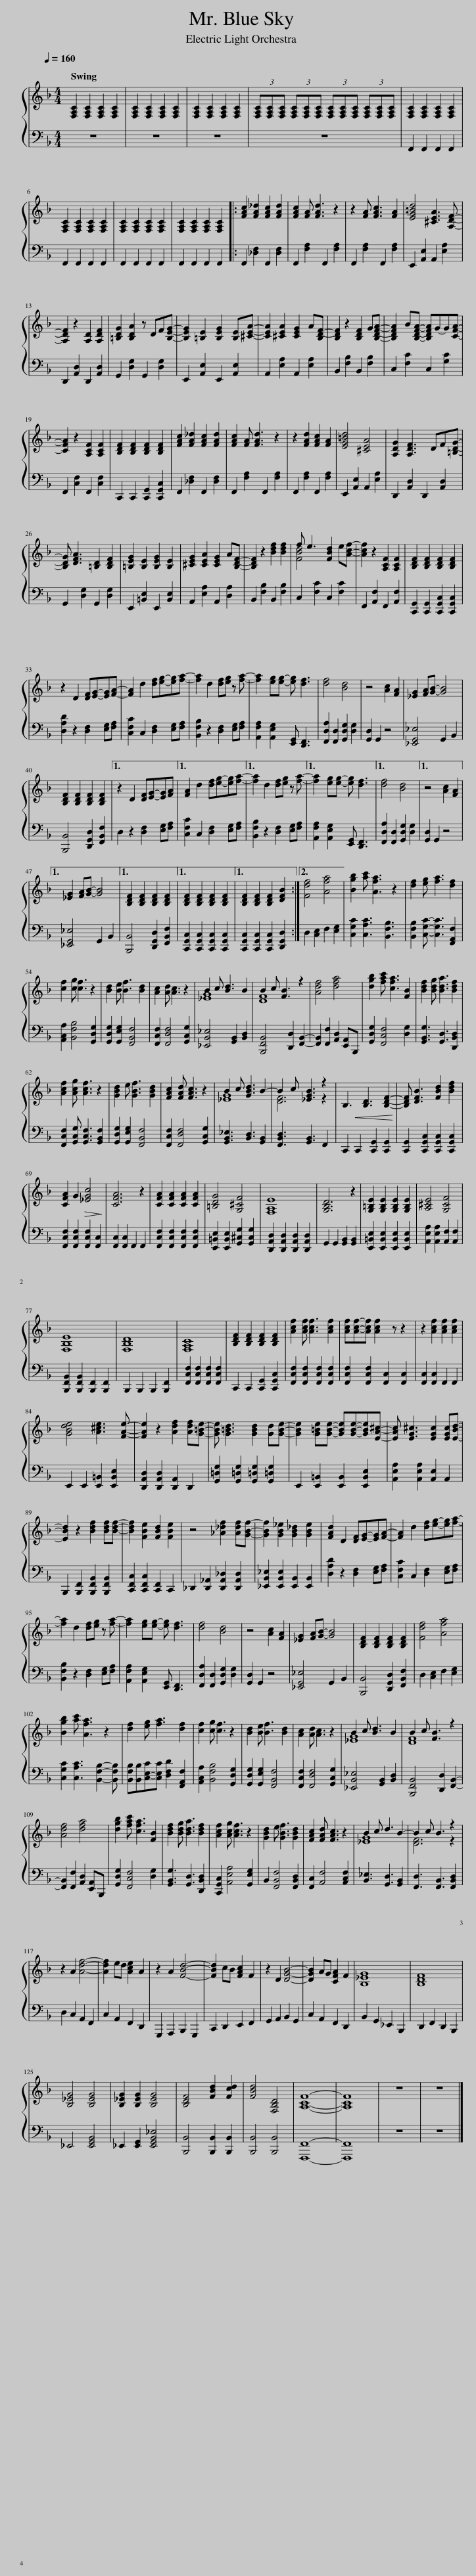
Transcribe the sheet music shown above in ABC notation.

X:1
%%score { ( 1 3 ) | 2 }
L:1/8
Q:1/4=160
M:4/4
I:linebreak $
K:F
V:1 treble
V:3 treble
V:2 bass
V:1
 [F,A,C]2 [F,A,C]2 [F,A,C]2 [F,A,C]2 | [F,A,C]2 [F,A,C]2 [F,A,C]2 [F,A,C]2 | [F,A,C]2 [F,A,C]2 [F,A,C]2 [F,A,C]2 | (3[F,A,C][F,A,C][F,A,C] (3[F,A,C][F,A,C][F,A,C] (3[F,A,C][F,A,C][F,A,C] (3[F,A,C][F,A,C][F,A,C] | [F,A,C]2 [F,A,C]2 [F,A,C]2 [F,A,C]2 |$ %5
 [F,A,C]2 [F,A,C]2 [F,A,C]2 [F,A,C]2 | [F,A,C]2 [F,A,C]2 [F,A,C]2 [F,A,C]2 | [F,A,C]2 [F,A,C]2 [F,A,C]2 [F,A,C]2 |: [FAc]2 [FA_d]2 [FAc]2 [FAd]2 | [FAc]2 [FA] [FAd]3 z2 | %10
 z2 [FA] [FAc]3 [FA]2 | [EG=Bd]4 [^CEA]3 [A,DF]- |$ [A,DF]2 z2 [A,D]2 [A,DF]2 | [=B,DG]2 [B,DA]2 z DF[B,EG]- | [B,EG]2 [=B,E]2 [B,EG]2 [B,E][^CEA]- | %15
 [CEA]2 [^CEA]2 [CEG]2 A[B,D-F-] | [B,DF]2 z2 [B,DF]2 G[B,DFA]- | [B,DFA]2 B[B,DFA]- [B,DFA]G-G[CFA]- |$ [CFA]2 z2 [A,CF]2 [A,CF]2 | [B,DF]2 [B,DF]2 [B,DF]2 [B,DF]2 | %20
 [FAc]2 [FA_d]2 [FAc]2 [FAd]2 | [FAc]2 [FA] [FAd]3 z2 | z2 [FAd]2 [FAc]2 [FA]2 | [EG=Bd]4 [^CEA]4 | [A,DG]2 [A,DF]3 DF[=B,DG]- |$ %25
 [B,DG] [DFA]3 [=B,D]2 [B,DF]2 | [=B,EG]2 [B,E]2 [B,EG]2 [B,E]2 | [^CEG]2 [CEA]2 [CEG]2 A[B,DF]- | [B,DF]2 z2 [Bdf]2 [Bdf]2 | f e3 [FBd]2 e[Acf]- | %30
 [Acf]2 z2 [A,CF]2 [A,CF]2 | [B,DF]2 [B,DF]2 [B,DF]2 [B,DF]2 |$ z2 D2 [DF][EG]-[EG][FA]- | [FA]2 d2 [df][eg]-[eg][fa]- | [fa]2 d2 [df][eg] z [fa]- | %35
 [fa]2 [eg][eg]- [eg] [df]3 | [df]4 [Bd]4 | z4 [Ac]2 [FA]2 | [_EG]2 [FA][GB]- [GB]4 |$ [B,DF]2 [B,DF]2 [B,DF]2 [B,DF]2 |1 %40
 z2 D2 [DF][EG]-[EG][FA] ||1 [FA]2 d2 [df][eg]-[eg][fa]- ||1 [fa]2 d2 [df][eg] z [fa]- ||1 [fa]2 [eg][eg]- [eg] [df]3 ||1 [df]4 [Bd]4 ||1 %45
 z4 [Ac]2 [FA]2 ||1$ [_EG]2 [FA][GB]- [GB]4 ||1 [B,DF]2 [B,DF]2 [B,DF]2 [B,DF]2 ||1 [B,DF]2 [B,DF]2 [B,DF]2 [B,DF]2 ||1 [B,DF]2 [B,DF]2 [B,DF]2 [DFB]2 :|2 %50
 [Fdf]4 [Afa]4 || [Bgb]2 [ac'] [Afa]3 z2 | [df]2 [eg] [fa]3 [df]2 |$ [cf]2 [cg] [cf]3 z2 | [Bd]2 [Be] [Bf]3 [Bd]2 | %55
 [Ac]2 [Ad] [Ac]3 z2 | B2 c [Bd]3 B2 | B2 c [FB]3 z2 | [Adf]4 [dfa]4 | [dgb]2 [fac'] [cfa]3 [FB]2 | %60
 [Bdf]2 [Bdg] [Bda]3 [Bdf]2 |$ [Acf]2 [Acg] [Acf]3 z2 | [GBd]2 e [GBf]3 [GBd]2 | [FAc]2 [FAd] [FAc]3 z2 | B2 c [GBd]3 B2- | %65
 B2 c [_EGB]3 z2 | B,3 [B,D]3 [B,DF]2- | [B,DF] [DFB]3 [FBd]2 [Bdf]2 |$ [CFA]2 G2!>(! [_EGc]4!>)! | [CFA]6 z2 | %70
 [CFA]2 [CFA]2 [CFA]2 [CFA]2 | [=B,DG]4 [G,^CF]4 | [F,A,E]8 | [G,B,D]6 z2 | [G,=B,E]2 [G,B,E]2 [G,B,E]2 [G,B,E]2 | %75
 [A,^CE]4 [G,CF]4 |$ [F,B,E]8 | [F,B,D]8 | [F,A,C]8 | [B,DF]2 [B,DF]2 [B,DF]2 [B,DF]2 | %80
 [Acf]2 [Acf] [Acf]3 [Acf]2 | [Acf][Acf]-[Acf] [Acf]2 z z2 | z2 [Acf]2 [Acf]2 [Acf]2 |$ [GBde]4 [A^ce]3 [FAe]- | [FAe]2 z2 [Adf]2 [Adf][G=Be]- | %85
 [GBe] [G=Bd]3 [GBd]2 [Gd][GBe]- | [GBe]2 [G=Be][GBe]- [GBe][GBe]-[GBe][EA^c]- | [EAc] [EG^c]3 [EGc]2 [EGc][EBd]- |$ [EBd]2 z2 [Bdf]2 [Bdf][Bdf]- | [Bdf]2 [FBe]2 [FBd]2 [FBe]2 | %90
 z4 [_A_df]2 [Adf][GBf]- | [GBf]2 [GB_e]2 [GB_d]2 [GBe]2 | [FAd]2 D2 [DF][EG]-[EG][FA]- | [FA]2 d2 [df][eg]-[eg][fa]- |$ [fa]2 d2 [df][eg] z [fa]- | %95
 [fa]2 [eg][eg]- [eg] [df]3 | [df]4 [Bd]4 | z4 [Ac]2 [FA]2 | [_EG]2 [FA][GB]- [GB]4 | [B,DF]2 [B,DF]2 [B,DF]2 [B,DF]2 | %100
 [Fdf]4 [Afa]4 |$ [Bgb]2 [ac'] [Afa]3 z2 | [df]2 [eg] [fa]3 [df]2 | [cf]2 [cg] [cf]3 z2 | [Bd]2 [Be] [Bf]3 [Bd]2 | %105
 [Ac]2 [Ad] [Ac]3 z2 | B2 c [Bd]3 B2 | B2 c [FB]3 z2 |$ [Adf]4 [dfa]4 | [dgb]2 [fac'] [cfa]3 [FB]2 | %110
 [Bdf]2 [Bdg] [Bda]3 [Bdf]2 | [Acf]2 [Acg] [Acf]3 z2 | [GBd]2 e [GBf]3 [GBd]2 | [FAc]2 [FAd] [FAc]3 z2 | B2 c d3 B2- | %115
 B2 c B3 z2 |$ z2 A2 [Adf]4- | [Adf]2 ed [Ace]2 A2 | z2 A2 [FBd]4- | [FBd]2 cB [FAc]2 F2 | %120
 z2 D2 [DGB]4- | [DGB]2 AG [CFA]2 F2 | [B,_EG]8 | [B,DF]8 |$ [B,_EG]4 [B,EG]4 | %125
 [B,_EG]2 [B,EG]2 [B,EG]4 | [B,DF]4 [FBd]2 [Fcd]2 | [FBd]4 [F,B,D]4 | [A,CF]8- | [A,CF]8 | %130
 z8 | z8 |] %132
V:2
 z8 | z8 | z8 | z8 | F,,2 F,,2 F,,2 F,,2 |$ %5
 F,,2 F,,2 F,,2 F,,2 | F,,2 F,,2 F,,2 F,,2 | F,,2 F,,2 F,,2 F,,2 |: F,,2 [_D,F,]2 F,,2 [D,F,]2 | F,,2 [F,A,]2 F,,2 [F,A,]2 | %10
 F,,2 [F,A,]2 F,,2 [F,A,]2 | E,,2 [A,,E,]2 A,,2 [E,A,]2 |$ D,,2 [A,,D,]2 D,,2 [A,,D,]2 | G,,2 [D,G,]2 G,,2 [D,G,]2 | E,,2 [A,,E,]2 E,,2 [A,,E,]2 | %15
 A,,2 [E,A,]2 A,,2 [E,A,]2 | B,,2 [F,B,]2 B,,2 [F,B,]2 | C,2 [F,C]2 C,2 [G,C]2 |$ F,,2 [C,F,]2 F,,2 [C,F,]2 | C,,2 C,,2 [C,,G,,]2 [C,,G,,C,]2 | %20
 F,,2 [_D,F,]2 F,,2 [D,F,]2 | F,,2 [F,A,]2 F,,2 [F,A,]2 | F,,2 [F,A,]2 F,,2 [F,A,]2 | E,,2 [A,,E,]2 A,,2 [E,A,]2 | D,,2 [A,,D,]2 D,,2 [A,,D,]2 |$ %25
 G,,2 [D,G,]2 G,,2 [D,G,]2 | E,,2 [=B,,E,]2 E,,2 [B,,E,]2 | A,,2 [E,A,]2 A,,2 [D,A,]2 | B,,2 [F,B,]2 B,,2 [F,B,]2 | C,2 [F,C]2 C,2 [F,C]2 | %30
 F,,2 [A,,F,]2 F,,2 [A,,F,]2 | [C,,G,,]2 [C,,G,,]2 [C,,G,,C,]2 [C,,G,,C,]2 |$ [D,A,D]2 z2 [D,F,]2 [E,G,][F,A,] | [C,F,C]2 C,2 [D,F,]2 [E,G,][F,A,] | [B,,F,B,]2 z2 [D,F,]2 [E,G,][F,A,] | %35
 [A,,F,A,]2 [A,,E,G,]2 [E,,G,,] [D,,F,,]3 | [F,,D,A,]2 [F,,D,]2 [G,,D,G,]2 [D,G,]2 | [G,,D,]2 G,,2 z4 | [_E,,G,,_E,]4 G,,2 B,,2 |$ [B,,,B,,]4 [D,,G,,D,]2 [F,,B,,F,]2 |1 %40
 D,2 z2 [D,F,]2 [E,G,][F,A,] ||1 [C,F,C]2 C,2 [D,F,]2 [E,G,][F,A,] ||1 [B,,F,B,]2 z2 [D,F,]2 [E,G,][F,A,] ||1 [A,,F,A,]2 [A,,E,G,]2 [E,,G,,] [D,,F,,]3 ||1 [F,,D,A,]2 [F,,D,]2 [G,,D,G,]2 [D,G,]2 ||1 %45
 [G,,D,]2 G,,2 z4 ||1$ [_E,,G,,_E,]4 G,,2 B,,2 ||1 [B,,,B,,]4 [D,,G,,D,]2 [F,,B,,F,]2 ||1 [C,,G,,C,]2 [C,,G,,C,]2 [C,,G,,C,]2 [C,,G,,C,]2 ||1 [C,,G,,C,]2 [C,,G,,C,]2 [C,,G,,C,]2 [D,,G,,D,]2 :|2 %50
 D,2 [C,E,]2 F,2 [E,G,]2 || [C,G,C]2 [C,A,C]3 [B,,F,B,]3 | [B,,F,B,]2 [C,G,C]- [C,G,C]3 [F,,A,,F,]2 |$ [A,,C,A,]2 [B,,F,B,]4 [G,,D,G,]2 | [G,,D,G,]2 [G,,E,G,]2 [F,,B,,F,]4 | %55
 [F,,C,F,]2 [F,,D,F,]4 [G,,C,G,]2 | [_E,,B,,_E,]4 [G,,B,,]2 [B,,D,]2 | [B,,,F,,B,,]4 [D,,D,]2 [F,,B,,]2- | [F,,B,,]2 [F,,F,]2 [A,,D,]2 [E,,A,,]B,,, | [G,,D,G,]2 [F,,C,F,]4 [D,G,]2 | %60
 [G,,B,,G,]3 [G,,D,]3 [D,,B,,D,]2 |$ [F,,C,F,]2 [G,,C,G,] [G,,C,F,]3 [G,,B,,F,]2 | [G,,D,G,]2 [G,,E,G,]2 [F,,B,,F,]4 | [F,,C,F,]2 [F,,D,F,]4 [G,,C,G,]2 | [G,,B,,_E,]3 [B,,D,]3 [G,,B,,]2 | %65
 [F,,B,,D,]3 [G,,B,,]3 F,,2 | C,,2!<(! C,,2 [C,,G,,]2 [C,,G,,]2!<)! | [C,,G,,]2 [C,,G,,C,]2 [C,,G,,C,]2 [C,,G,,C,]2 |$ [F,,C,F,]2 [F,,C,F,]2 [F,,C,F,]2 [F,,C,]2 | [F,,C,]2 [F,,C,]2 F,,2 F,,2 | %70
 [F,,C,F,]2 [F,,C,F,]2 [F,,C,F,]2 [F,,C,F,]2 | [E,,=B,,E,]2 [E,,B,,E,]2 [G,,^C,G,]2 [G,,C,G,]2 | [D,,A,,D,]2 [D,,A,,D,]2 [D,,A,,D,]2 [D,,A,,D,]2 | G,,2 G,,2 [G,,B,,]2 [G,,B,,]2 | [E,,=B,,E,]2 [E,,B,,E,]2 [E,,B,,E,]2 [E,,B,,E,]2 | %75
 [A,,E,A,]2 [A,,E,A,]2 [A,,F,]2 [A,,F,]2 |$ [B,,,F,,B,,]2 [B,,,F,,B,,]2 [B,,,F,,]2 [B,,,F,,]2 | B,,,2 B,,,2 B,,,2 [B,,,F,,]2 | [F,,C,F,]2 [F,,C,F,]2 [F,,C,F,]2 [F,,C,F,]2 | C,,2 C,,2 [C,,G,,]2 [C,,G,,C,]2 | %80
 [F,,C,F,]2 [F,,C,F,]2 [F,,C,F,]2 [F,,C,F,]2 | [F,,C,F,]2 [F,,C,F,]2 [F,,C,]2 [F,,C,]2 | [F,,C,]2 [F,,C,]2 F,,2 F,,2 |$ E,,2 E,,2 [E,,=B,,]2 [E,,B,,E,]2 | [D,,A,,D,]2 [D,,A,,D,]2 [D,,A,,]2 D,,2 | %85
 [G,,=D,G,]2 [G,,=D,G,]2 [G,,=D,G,]2 [G,,=D,G,]2 | E,,2 [E,,=B,,]2 [E,,B,,]2 [E,,B,,E,]2 | [A,,E,A,]2 [A,,E,A,]2 [A,,E,]2 A,,2 |$ B,,,2 [B,,,F,,]2 [B,,,F,,B,,]2 [B,,,F,,B,,]2 | [C,,F,,C,]2 [C,,F,,C,]2 [C,,F,,]2 C,,2 | %90
 _D,,2 [D,,_A,,]2 [D,,A,,_D,]2 [D,,A,,D,]2 | [_E,,B,,_E,]2 [E,,B,,E,]2 [E,,B,,]2 [E,,B,,]2 | [D,A,D]2 z2 [D,F,]2 [E,G,][F,A,] | [C,F,C]2 C,2 [D,F,]2 [E,G,][F,A,] |$ [B,,F,B,]2 z2 [D,F,]2 [E,G,][F,A,] | %95
 [A,,F,A,]2 [A,,E,G,]2 [E,,G,,] [D,,F,,]3 | [F,,D,A,]2 [F,,D,]2 [G,,D,G,]2 [D,G,]2 | [G,,D,]2 G,,2 z4 | [_E,,G,,_E,]4 G,,2 B,,2 | [B,,,B,,]4 [D,,G,,D,]2 [F,,B,,F,]2 | %100
 D,2 [C,E,]2 F,2 [E,G,]2 |$ [C,G,C]2 [C,A,C]3 [B,,F,B,]2- [B,,F,B,] | [B,,F,B,][B,,B,][C,-E,-C][C,E,C] [D,F,D]2 [F,,A,,F,]2 | [A,,C,A,]2 [B,,F,B,]4 [G,,D,G,]2 | [G,,D,G,]2 [G,,E,G,]2 [F,,B,,F,]4 | %105
 [F,,C,F,]2 [F,,D,F,]4 [G,,C,G,]2 | [_E,,B,,_E,]4 [G,,B,,]2 [B,,D,]2 | [B,,,F,,B,,]4 [D,,D,]2 [F,,B,,]2- |$ [F,,B,,]2 [F,,F,]2 [A,,D,]2 [E,,A,,]B,,, | [G,,D,G,]2 [F,,C,F,]4 [D,G,]2 | %110
 [G,,B,,G,]3 [G,,D,]3 [D,,B,,D,]2 | [C,,G,,C,]2 [A,,E,A,]4 [G,,E,G,]2 | B,,2 [F,,B,,F,]4 [F,,B,,D,]2 | [F,,C,]2 [A,,F,]4 [A,,C,F,]2 | [B,,_E,]3 [G,,D,]3 [G,,B,,]2 | %115
 [F,,D,]3 [F,,B,,]3 [F,,B,,D,]2 |$ D,2 C,2 A,,2 F,,2 | C,2 A,,2 F,,2 D,,2 | G,,,2 A,,,2 B,,,2 G,,,2 | C,,2 D,,2 E,,2 F,,2 | %120
 G,,2 A,,2 B,,2 G,,2 | C,2 A,,2 F,,2 D,,2 | B,,2 G,,2 _E,,2 B,,,2 | D,,2 F,,2 D,,2 B,,,2 |$ _E,,4 [E,,G,,B,,]4 | %125
 _E,,2 [E,,G,,]2 [E,,G,,B,,_E,]4 | [B,,,B,,]4 [B,,,B,,]2 [B,,,B,,]2 | [B,,,B,,]4 [B,,,B,,]4 | [F,,,F,,]8- | [F,,,F,,]8 | %130
 z8 | z8 |] %132
V:3
 x8 | x8 | x8 | x8 | x8 |$ %5
 x8 | x8 | x8 |: x8 | x8 | %10
 x8 | x8 |$ x8 | x8 | x8 | %15
 x8 | x8 | x8 |$ x8 | x8 | %20
 x8 | x8 | x8 | x8 | x8 |$ %25
 x8 | x8 | x8 | x8 | [FBd]4 x4 | %30
 x8 | x8 |$ x8 | x8 | x8 | %35
 x8 | x8 | x8 | x8 |$ x8 |1 %40
 x8 ||1 x8 ||1 x8 ||1 x8 ||1 x8 ||1 %45
 x8 ||1$ x8 ||1 x8 ||1 x8 ||1 x8 :|2 %50
 x8 || x8 | x8 |$ x8 | x8 | %55
 x8 | [_EG]8 | [DF]8 | x8 | x8 | %60
 x8 |$ x8 | x8 | x8 | [_EG]8 | %65
 [DF]6 z2 | x8 | x8 |$ x8 | x8 | %70
 x8 | x8 | x8 | x8 | x8 | %75
 x8 |$ x8 | x8 | x8 | x8 | %80
 x8 | x8 | x8 |$ x8 | x8 | %85
 x8 | x8 | x8 |$ x8 | x8 | %90
 x8 | x8 | x8 | x8 |$ x8 | %95
 x8 | x8 | x8 | x8 | x8 | %100
 x8 |$ x8 | x8 | x8 | x8 | %105
 x8 | [_EG]8 | [DF]8 |$ x8 | x8 | %110
 x8 | x8 | x8 | x8 | [_EG]8 | %115
 [DF]6 z2 |$ x8 | x8 | x8 | x8 | %120
 x8 | x8 | x8 | x8 |$ x8 | %125
 x8 | x8 | x8 | x8 | x8 | %130
 x8 | x8 |] %132
